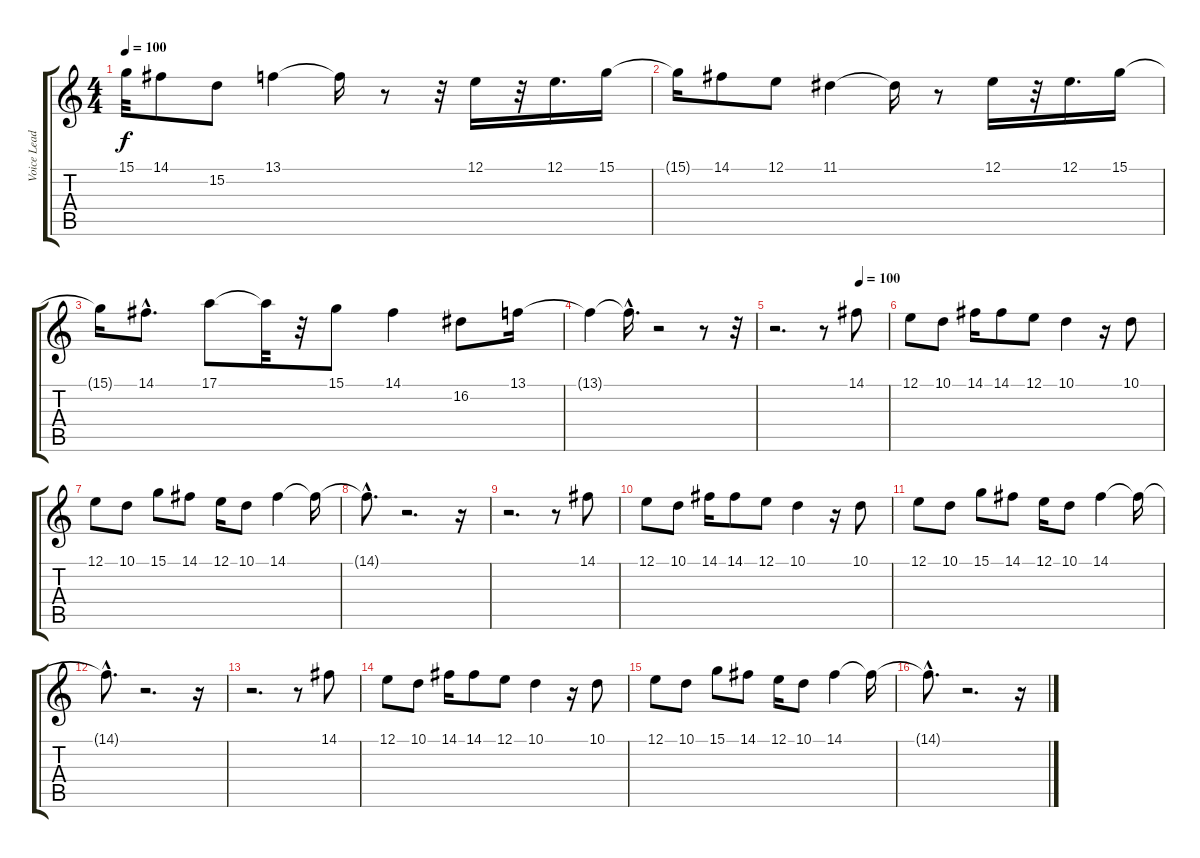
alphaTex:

\track ("Voice Lead" "Voice Lead") {instrument lead6voice}
\staff {score tabs}
\tuning (E4 B3 G3 D3 A2 E2) {hide}
\ts (4 4)
\tempo 100
\clef g2
\ks c
15.1{t}.32{dy f} 14.1.8 15.2.8 13.1.4 13.1{t}.16 r.8 r.32 12.1.16 r.32 12.1.16{d} 15.1.16 |
15.1{t}.16 14.1.8 12.1.8 11.1.4 11.1{t}.16 r.8 12.1.16 r.32 12.1.16{d} 15.1.16 |
15.1{t}.16 14.1{hac}.8{d} 17.1.8 17.1{t}.32 r.32 15.1.8 14.1.4 16.2.8 13.1.16 |
13.1{t}.4 13.1{hac t}.16{d} r.2 r.8 r.32 |
\tempo (100 0.75)
r.2{d} r.8 14.1.8 |
12.1.8 10.1.8 14.1.16 14.1.8 12.1.8 10.1.4 r.16 10.1.8 |
12.1.8 10.1.8 15.1.8 14.1.8 12.1.16 10.1.8 14.1.4 14.1{t}.16 |
14.1{hac t}.8{d} r.2{d} r.16 |
r.2{d} r.8 14.1.8 |
12.1.8 10.1.8 14.1.16 14.1.8 12.1.8 10.1.4 r.16 10.1.8 |
12.1.8 10.1.8 15.1.8 14.1.8 12.1.16 10.1.8 14.1.4 14.1{t}.16 |
14.1{hac t}.8{d} r.2{d} r.16 |
r.2{d} r.8 14.1.8 |
12.1.8 10.1.8 14.1.16 14.1.8 12.1.8 10.1.4 r.16 10.1.8 |
12.1.8 10.1.8 15.1.8 14.1.8 12.1.16 10.1.8 14.1.4 14.1{t}.16 |
14.1{hac t}.8{d} r.2{d} r.16
